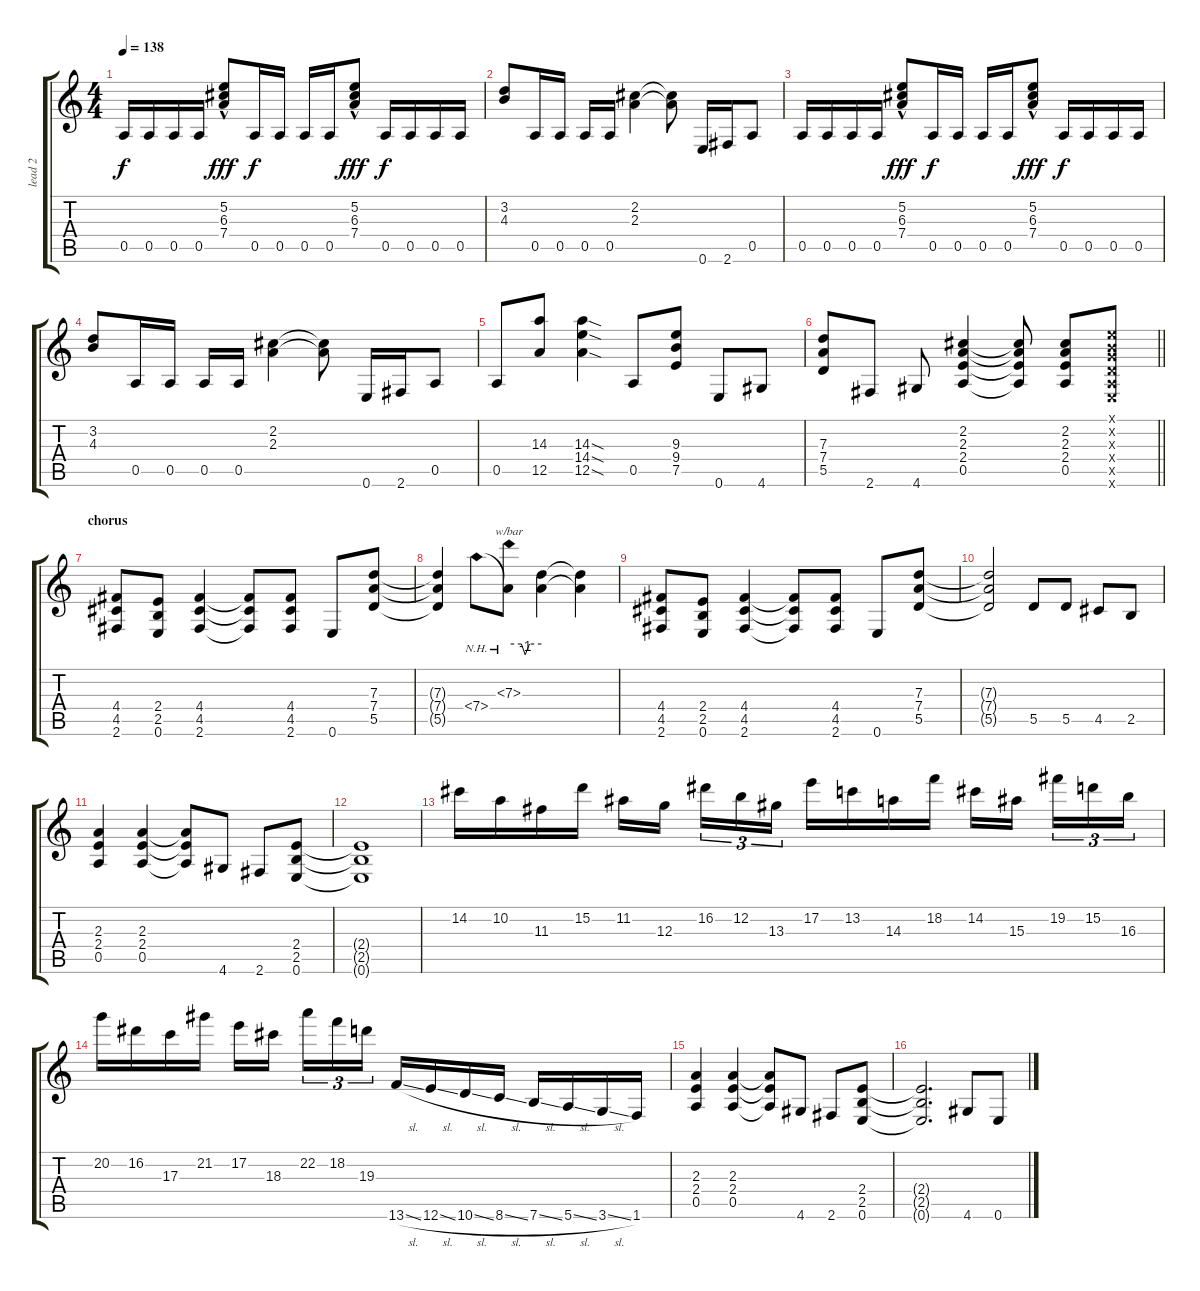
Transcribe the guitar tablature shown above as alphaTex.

\track ("lead 2" "lead 2") {instrument distortionguitar}
\staff {score tabs}
\tuning (E4 B3 G3 D3 A2 E2) {hide}
\ts (4 4)
\tempo 138
\clef g2
\ks c
0.5.16{dy f} 0.5.16 0.5.16 0.5.16 (5.2 6.3{hac} 7.4{hac}).8{dy fff} 0.5.16{dy f} 0.5.16 0.5.16 0.5.16 (5.2{hac} 6.3{hac} 7.4).8{dy fff} 0.5.16{dy f} 0.5.16 0.5.16 0.5.16 |
(3.2 4.3).8 0.5.16 0.5.16 0.5.16 0.5.16 (2.2 2.3).4 (2.2{t} 2.3{t}).8 0.6.16 2.6.16 0.5.8 |
0.5.16 0.5.16 0.5.16 0.5.16 (5.2 6.3{hac} 7.4{hac}).8{dy fff} 0.5.16{dy f} 0.5.16 0.5.16 0.5.16 (5.2{hac} 6.3{hac} 7.4).8{dy fff} 0.5.16{dy f} 0.5.16 0.5.16 0.5.16 |
(3.2 4.3).8 0.5.16 0.5.16 0.5.16 0.5.16 (2.2 2.3).4 (2.2{t} 2.3{t}).8 0.6.16 2.6.16 0.5.8 |
0.5.8 (14.3 12.5).8 (14.3{sod} 14.4{sod} 12.5{sod}).4 0.5.8 (9.3 9.4 7.5).8 0.6.8 4.6.8 |
\barLineRight lightlight
(7.3 7.4 5.5).8 2.6.8 4.6.8 (2.2 2.3 2.4 0.5).4 (2.2{t} 2.3{t} 2.4{t} 0.5{t}).8 (2.2 2.3 2.4 0.5).8 (0.1{x} 0.2{x} 0.3{x} 0.4{x} 0.5{x} 0.6{x}).8 |
\section ("" "chorus")
(4.4 4.5 2.6).8 (2.4 2.5 0.6).8 (4.4 4.5 2.6).4 (4.4{t} 4.5{t} 2.6{t}).8 (4.4 4.5 2.6).8 0.6.8 (7.3 7.4 5.5).8 |
(7.3{t} 7.4{t} 5.5{t}).4 7.4{nh}.8 (7.3{nh} 7.4{t}).8{tbe (custom default 0 0 23 0 30 -4 38 0 60 0)} (7.3{t} 7.4{t}).4 (7.3{t} 7.4{t}).4 |
(4.4 4.5 2.6).8 (2.4 2.5 0.6).8 (4.4 4.5 2.6).4 (4.4{t} 4.5{t} 2.6{t}).8 (4.4 4.5 2.6).8 0.6.8 (7.3 7.4 5.5).8 |
(7.3{t} 7.4{t} 5.5{t}).2 5.5.8 5.5.8 4.5.8 2.5.8 |
(2.3 2.4 0.5).4 (2.3 2.4 0.5).4 (2.3{t} 2.4{t} 0.5{t}).8 4.6.8 2.6.8 (2.4 2.5 0.6).8 |
(2.4{t} 2.5{t} 0.6{t}).1 |
14.2.16 10.2.16 11.3.16 15.2.16 11.2.16 12.3.16{beam splitsecondary} 16.2.16{tu (3 2)} 12.2.16{tu (3 2)} 13.3.16{tu (3 2)} 17.2.16 13.2.16 14.3.16 18.2.16 14.2.16 15.3.16{beam splitsecondary} 19.2.16{tu (3 2)} 15.2.16{tu (3 2)} 16.3.16{tu (3 2)} |
20.2.16 16.2.16 17.3.16 21.2.16 17.2.16 18.3.16{beam splitsecondary} 22.2.16{tu (3 2)} 18.2.16{tu (3 2)} 19.3.16{tu (3 2)} 13.6{sl}.16 12.6{sl}.16 10.6{sl}.16 8.6{sl}.16 7.6{sl}.16 5.6{sl}.16 3.6{sl}.16 1.6.16 |
(2.3 2.4 0.5).4 (2.3 2.4 0.5).4 (2.3{t} 2.4{t} 0.5{t}).8 4.6.8 2.6.8 (2.4 2.5 0.6).8 |
(2.4{t} 2.5{t} 0.6{t}).2{d} 4.6.8 0.6.8
